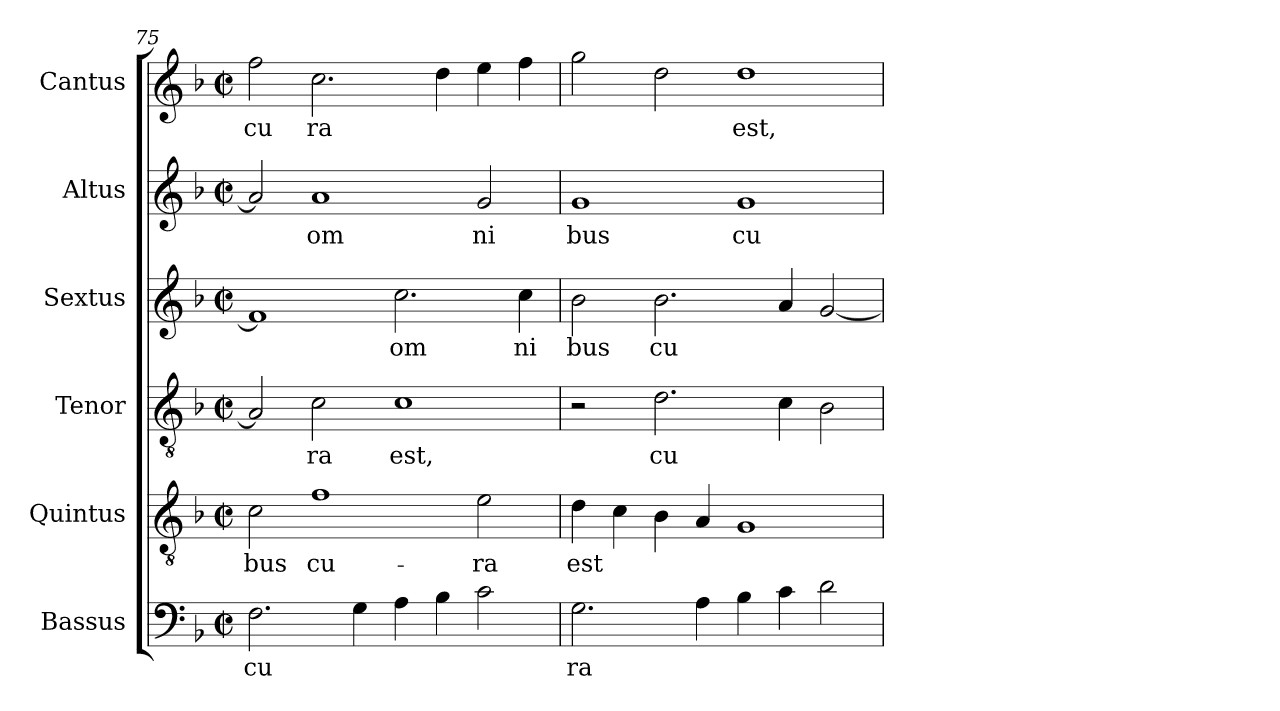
**kern	**text	**kern	**text	**kern	**text	**kern	**text	**kern	**text	**kern	**text
*part6	*part6	*part5	*part5	*part4	*part4	*part3	*part3	*part2	*part2	*part1	*part1
*staff6	*staff6	*staff5	*staff5	*staff4	*staff4	*staff3	*staff3	*staff2	*staff2	*staff1	*staff1
*I"Bassus	*	*I"Quintus	*	*I"Tenor	*	*I"Sextus	*	*I"Altus	*	*I"Cantus	*
*clefF4	*	*clefGv2	*	*clefGv2	*	*clefG2	*	*clefG2	*	*clefG2	*
*k[b-]	*	*k[b-]	*	*k[b-]	*	*k[b-]	*	*k[b-]	*	*k[b-]	*
*F:	*	*F:	*	*F:	*	*F:	*	*F:	*	*F:	*
*M2/2	*	*M2/2	*	*M2/2	*	*M2/2	*	*M2/2	*	*M2/2	*
*met(c|)	*	*met(c|)	*	*met(c|)	*	*met(c|)	*	*met(c|)	*	*met(c|)	*
=75	=75	=75	=75	=75	=75	=75	=75	=75	=75	=75	=75
!	!LO:LY:b:cj	!	!LO:LY:b:cj	!	!	!	!	!	!	!	!LO:LY:b:cj
2.F\	cu	2c\	-bus	2A/]	.	1f]	.	2a/]	.	2ff\	cu
!	!	!	!LO:LY:b:cj	!	!LO:LY:b:cj	!	!	!	!LO:LY:b:cj	!	!LO:LY:b:cj
.	.	1f	cu-	2c\	ra	.	.	1a	om	2.cc\	ra
4G\	.	.	.	.	.	.	.	.	.	.	.
!	!	!	!	!	!LO:LY:b:cj	!	!LO:LY:b:cj	!	!	!	!
4A\	.	.	.	1c	est,	2.cc\	om	.	.	.	.
4B-\	.	.	.	.	.	.	.	.	.	4dd\	.
!	!	!	!LO:LY:b:cj	!	!	!	!	!	!LO:LY:b:cj	!	!
2c\	.	2e\	-ra	.	.	.	.	2g/	ni	4ee\	.
!	!	!	!	!	!	!	!LO:LY:b:cj	!	!	!	!
.	.	.	.	.	.	4cc\	ni	.	.	4ff\	.
=76	=76	=76	=76	=76	=76	=76	=76	=76	=76	=76	=76
!	!LO:LY:b:cj	!	!LO:LY:b	!	!	!	!LO:LY:b:cj	!	!LO:LY:b:cj	!	!
2.G\	ra	4d\	est	2r	.	2b-\	bus	1g	bus	2gg\	.
.	.	4c\	.	.	.	.	.	.	.	.	.
!	!	!	!	!	!LO:LY:b:cj	!	!LO:LY:b:cj	!	!	!	!
.	.	4B-\	.	2.d\	cu	2.b-\	cu	.	.	2dd\	.
4A\	.	4A/	.	.	.	.	.	.	.	.	.
!	!	!	!	!	!	!	!	!	!LO:LY:b:cj	!	!LO:LY:b:cj
4B-\	.	1G	.	.	.	.	.	1g	cu	1dd	est,
4c\	.	.	.	4c\	.	4a/	.	.	.	.	.
2d\	.	.	.	2B-\	.	[<2g/	.	.	.	.	.
=	=	=	=	=	=	=	=	=	=	=	=
*-	*-	*-	*-	*-	*-	*-	*-	*-	*-	*-	*-
